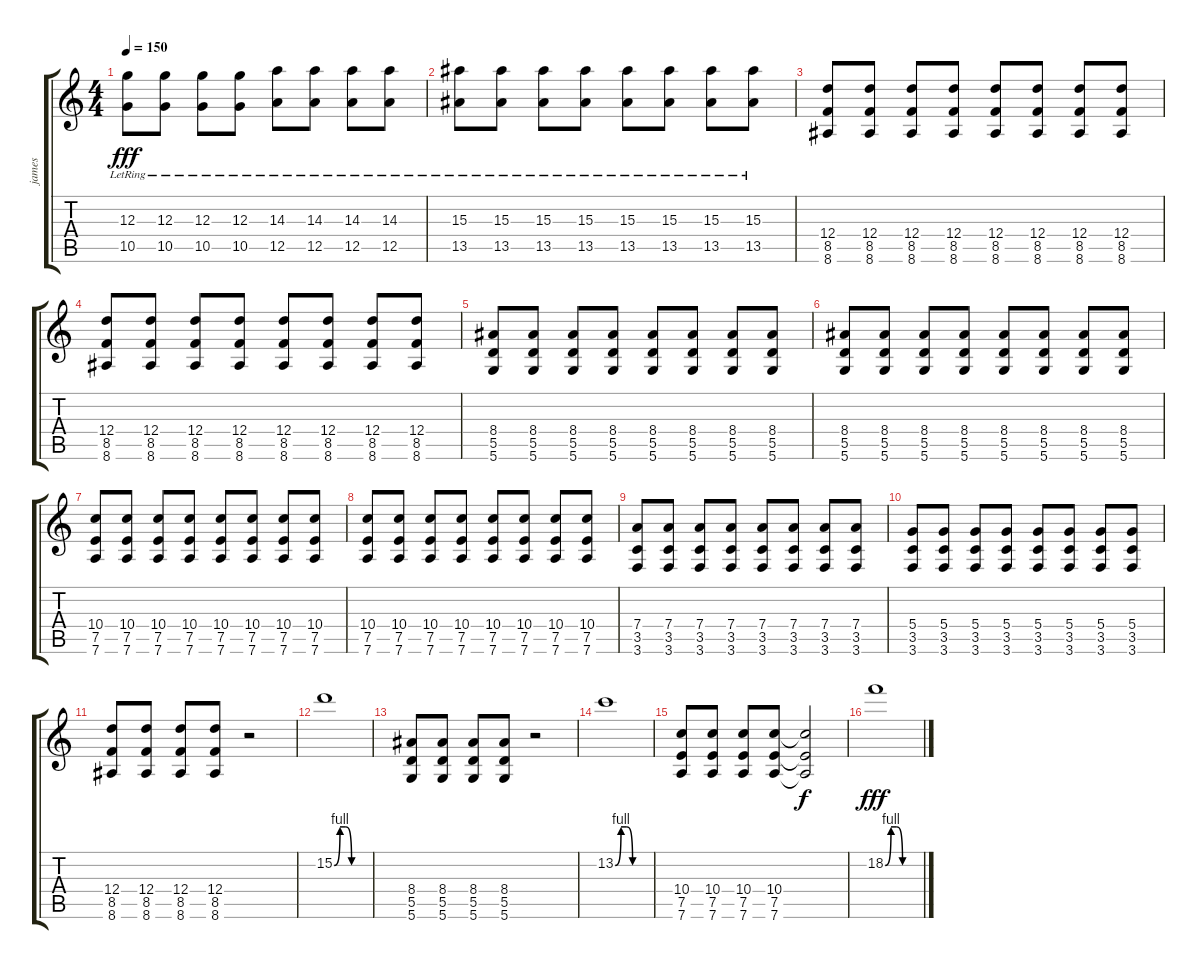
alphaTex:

\track ("james" "james") {instrument distortionguitar}
\staff {score tabs}
\tuning (E4 B3 G3 D3 A2 D2) {hide}
\ts (4 4)
\tempo 150
\clef g2
\ks c
(12.3{lr} 10.5{lr}).8{dy fff} (12.3{lr} 10.5{lr}).8 (12.3{lr} 10.5{lr}).8 (12.3{lr} 10.5{lr}).8 (14.3{lr} 12.5{lr}).8 (14.3{lr} 12.5{lr}).8 (14.3{lr} 12.5{lr}).8 (14.3{lr} 12.5{lr}).8 |
(15.3{lr} 13.5{lr}).8 (15.3{lr} 13.5{lr}).8 (15.3{lr} 13.5{lr}).8 (15.3{lr} 13.5{lr}).8 (15.3{lr} 13.5{lr}).8 (15.3{lr} 13.5{lr}).8 (15.3{lr} 13.5{lr}).8 (15.3{lr} 13.5).8 |
(12.4 8.5 8.6).8 (12.4 8.5 8.6).8 (12.4 8.5 8.6).8 (12.4 8.5 8.6).8 (12.4 8.5 8.6).8 (12.4 8.5 8.6).8 (12.4 8.5 8.6).8 (12.4 8.5 8.6).8 |
(12.4 8.5 8.6).8 (12.4 8.5 8.6).8 (12.4 8.5 8.6).8 (12.4 8.5 8.6).8 (12.4 8.5 8.6).8 (12.4 8.5 8.6).8 (12.4 8.5 8.6).8 (12.4 8.5 8.6).8 |
(8.4 5.5 5.6).8 (8.4 5.5 5.6).8 (8.4 5.5 5.6).8 (8.4 5.5 5.6).8 (8.4 5.5 5.6).8 (8.4 5.5 5.6).8 (8.4 5.5 5.6).8 (8.4 5.5 5.6).8 |
(8.4 5.5 5.6).8 (8.4 5.5 5.6).8 (8.4 5.5 5.6).8 (8.4 5.5 5.6).8 (8.4 5.5 5.6).8 (8.4 5.5 5.6).8 (8.4 5.5 5.6).8 (8.4 5.5 5.6).8 |
(10.4 7.5 7.6).8 (10.4 7.5 7.6).8 (10.4 7.5 7.6).8 (10.4 7.5 7.6).8 (10.4 7.5 7.6).8 (10.4 7.5 7.6).8 (10.4 7.5 7.6).8 (10.4 7.5 7.6).8 |
(10.4 7.5 7.6).8 (10.4 7.5 7.6).8 (10.4 7.5 7.6).8 (10.4 7.5 7.6).8 (10.4 7.5 7.6).8 (10.4 7.5 7.6).8 (10.4 7.5 7.6).8 (10.4 7.5 7.6).8 |
(7.4 3.5 3.6).8 (7.4 3.5 3.6).8 (7.4 3.5 3.6).8 (7.4 3.5 3.6).8 (7.4 3.5 3.6).8 (7.4 3.5 3.6).8 (7.4 3.5 3.6).8 (7.4 3.5 3.6).8 |
(5.4 3.5 3.6).8 (5.4 3.5 3.6).8 (5.4 3.5 3.6).8 (5.4 3.5 3.6).8 (5.4 3.5 3.6).8 (5.4 3.5 3.6).8 (5.4 3.5 3.6).8 (5.4 3.5 3.6).8 |
(12.4 8.5 8.6).8 (12.4 8.5 8.6).8 (12.4 8.5 8.6).8 (12.4 8.5 8.6).8 r.2 |
15.2{be (custom 0 0 10 4 20 4 30 0 60 0)}.1 |
(8.4 5.5 5.6).8 (8.4 5.5 5.6).8 (8.4 5.5 5.6).8 (8.4 5.5 5.6).8 r.2 |
13.2{be (custom 0 0 10 4 20 4 30 0 60 0)}.1 |
(10.4 7.5 7.6).8 (10.4 7.5 7.6).8 (10.4 7.5 7.6).8 (10.4 7.5 7.6).8 (10.4{t} 7.5{t} 7.6{t}).2{dy f} |
18.2{be (custom 0 0 10 4 20 4 30 0 60 0)}.1{dy fff}
